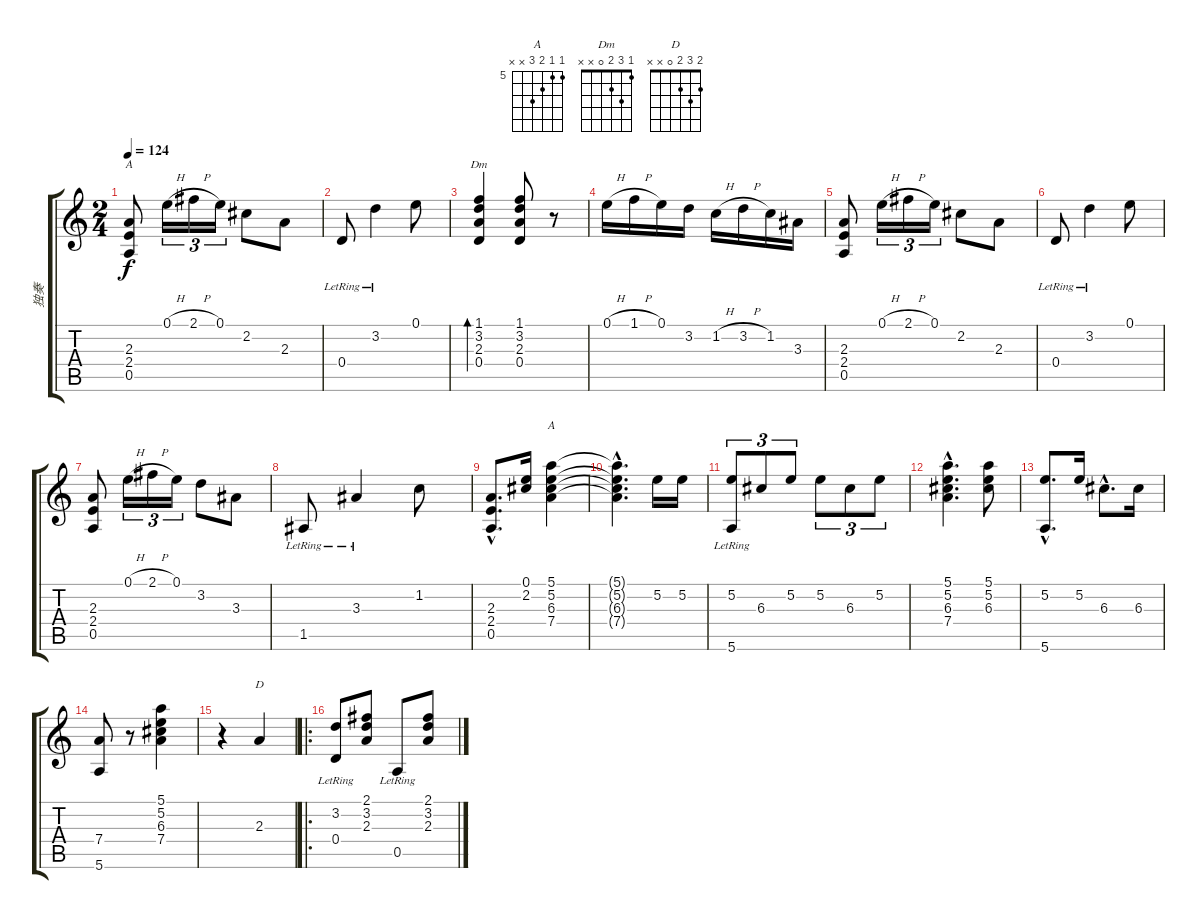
\track ("独奏" "独奏") {instrument acousticguitarsteel}
\staff {score tabs}
\tuning (E4 B3 G3 D3 A2 E2) {hide}
\chord ("A" 0 2 2 2 0 x)
\chord ("Dm" 1 3 2 0 x x)
\chord ("A" 5 5 6 7 x x) {firstfret 5}
\chord ("D" 2 3 2 0 x x)
\ts (2 4)
\tempo 124
\clef g2
\ks c
(2.3 2.4 0.5).8{ch "A" dy f} 0.1{h}.16{tu (3 2)} 2.1{h}.16{tu (3 2)} 0.1.16{tu (3 2)} 2.2.8 2.3.8 |
0.4{lr}.8 3.2{lr}.4 0.1.8 |
(1.1 3.2 2.3 0.4).4{bd 120 ch "Dm"} (1.1 3.2 2.3 0.4).8 r.8 |
0.1{h}.16 1.1{h}.16 0.1.16 3.2.16 1.2{h}.16 3.2{h}.16 1.2.16 3.3.16 |
(2.3 2.4 0.5).8 0.1{h}.16{tu (3 2)} 2.1{h}.16{tu (3 2)} 0.1.16{tu (3 2)} 2.2.8 2.3.8 |
0.4{lr}.8 3.2{lr}.4 0.1.8 |
(2.3 2.4 0.5).8 0.1{h}.16{tu (3 2)} 2.1{h}.16{tu (3 2)} 0.1.16{tu (3 2)} 3.2.8 3.3.8 |
1.5{lr}.8 3.3{lr}.4 1.2.8 |
(2.3{hac} 2.4{hac} 0.5{hac}).8{d} (0.1 2.2).16 (5.1 5.2 6.3 7.4).4{ch "A"} |
(5.1{hac t} 5.2{hac t} 6.3{hac t} 7.4{hac t}).4{d} 5.2.16 5.2.16 |
(5.2 5.6{lr}).8{tu (3 2)} 6.3.8{tu (3 2)} 5.2.8{tu (3 2)} 5.2.8{tu (3 2)} 6.3.8{tu (3 2)} 5.2.8{tu (3 2)} |
(5.1{hac} 5.2{hac} 6.3{hac} 7.4{hac}).4{d} (5.1 5.2 6.3).8 |
(5.2{hac} 5.6{hac}).8{d} 5.2.16 6.3{hac}.8{d} 6.3.16 |
(7.4 5.6).8 r.8 (5.1 5.2 6.3 7.4).4 |
r.4 2.3.4{ch "D"} |
\ro
(3.2 0.4{lr}).8 (2.1 3.2 2.3).8 0.5{lr}.8 (2.1 3.2 2.3).8
